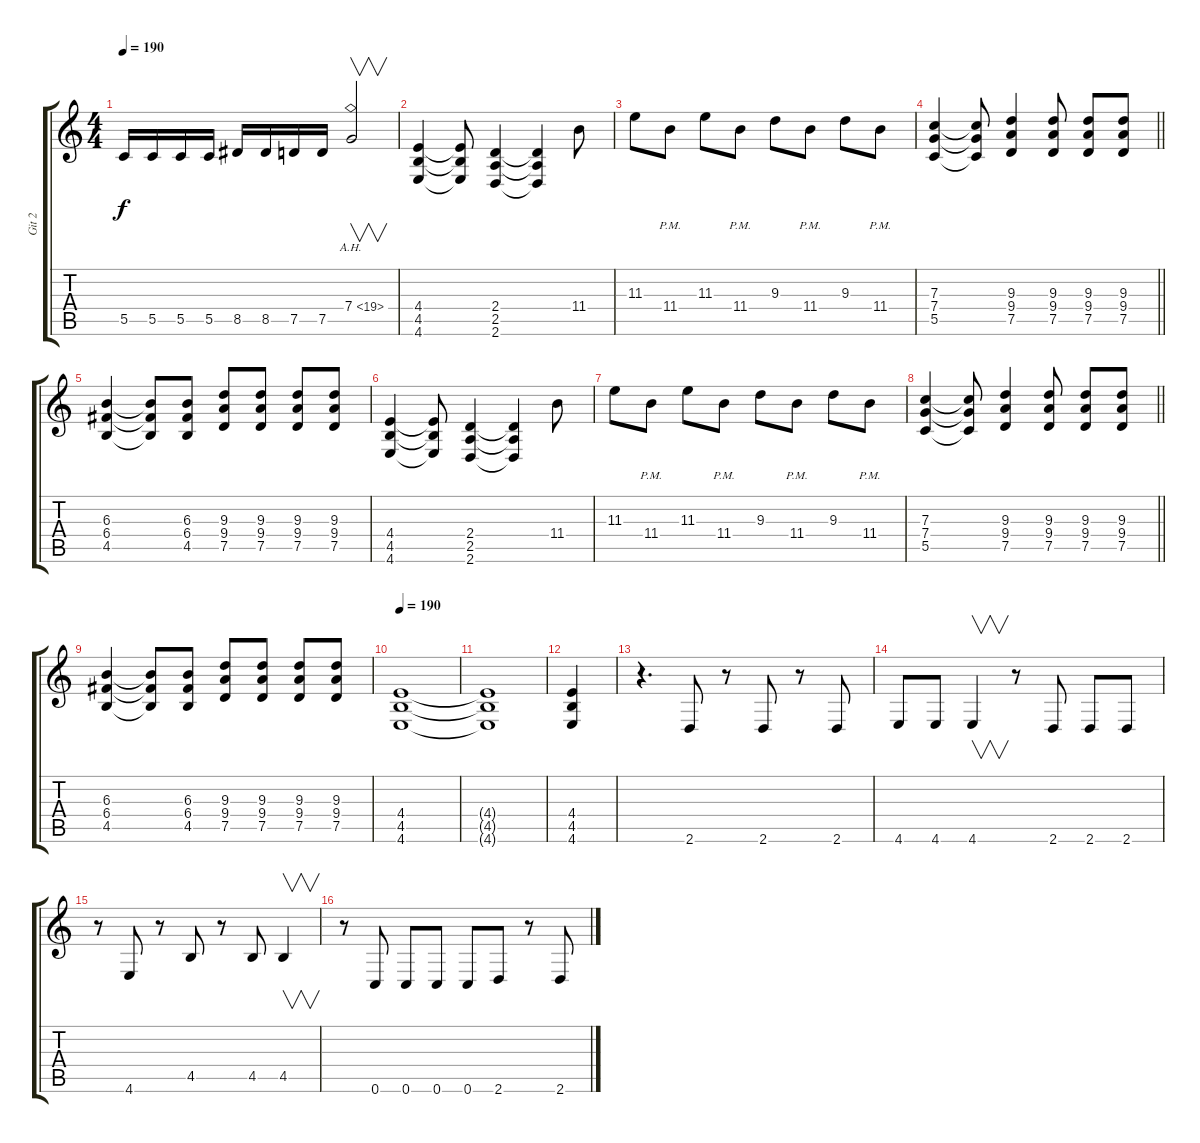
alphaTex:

\track ("Git 2" "Git 2") {instrument overdrivenguitar}
\staff {score tabs}
\tuning (D4 A3 F3 C3 G2 C2) {hide}
\ts (4 4)
\tempo 190
\clef g2
\ks c
5.5.16{dy f} 5.5.16 5.5.16 5.5.16 8.5.16 8.5.16 7.5.16 7.5.16 7.4{ah 12}.2{v} |
(4.4 4.5 4.6).4 (4.4{t} 4.5{t} 4.6{t}).8 (2.4 2.5 2.6).4 (2.4{t} 2.5{t} 2.6{t}).4 11.4.8 |
11.3.8 11.4{pm}.8 11.3.8 11.4{pm}.8 9.3.8 11.4{pm}.8 9.3.8 11.4{pm}.8 |
\barLineRight lightlight
(7.3 7.4 5.5).4 (7.3{t} 7.4{t} 5.5{t}).8 (9.3 9.4 7.5).4 (9.3 9.4 7.5).8 (9.3 9.4 7.5).8 (9.3 9.4 7.5).8 |
(6.3 6.4 4.5).4 (6.3{t} 6.4{t} 4.5{t}).8 (6.3 6.4 4.5).8 (9.3 9.4 7.5).8 (9.3 9.4 7.5).8 (9.3 9.4 7.5).8 (9.3 9.4 7.5).8 |
(4.4 4.5 4.6).4 (4.4{t} 4.5{t} 4.6{t}).8 (2.4 2.5 2.6).4 (2.4{t} 2.5{t} 2.6{t}).4 11.4.8 |
11.3.8 11.4{pm}.8 11.3.8 11.4{pm}.8 9.3.8 11.4{pm}.8 9.3.8 11.4{pm}.8 |
\barLineRight lightlight
(7.3 7.4 5.5).4 (7.3{t} 7.4{t} 5.5{t}).8 (9.3 9.4 7.5).4 (9.3 9.4 7.5).8 (9.3 9.4 7.5).8 (9.3 9.4 7.5).8 |
(6.3 6.4 4.5).4 (6.3{t} 6.4{t} 4.5{t}).8 (6.3 6.4 4.5).8 (9.3 9.4 7.5).8 (9.3 9.4 7.5).8 (9.3 9.4 7.5).8 (9.3 9.4 7.5).8 |
\tempo 190
(4.4 4.5 4.6).1 |
(4.4{t} 4.5{t} 4.6{t}).1 |
(4.4 4.5 4.6).4 |
r.4{d} 2.6.8 r.8 2.6.8 r.8 2.6.8 |
4.6.8 4.6.8 4.6.4{v} r.8 2.6.8 2.6.8 2.6.8 |
r.8 4.6.8 r.8 4.5.8 r.8 4.5.8 4.5.4{v} |
r.8 0.6.8 0.6.8 0.6.8 0.6.8 2.6.8 r.8 2.6.8
